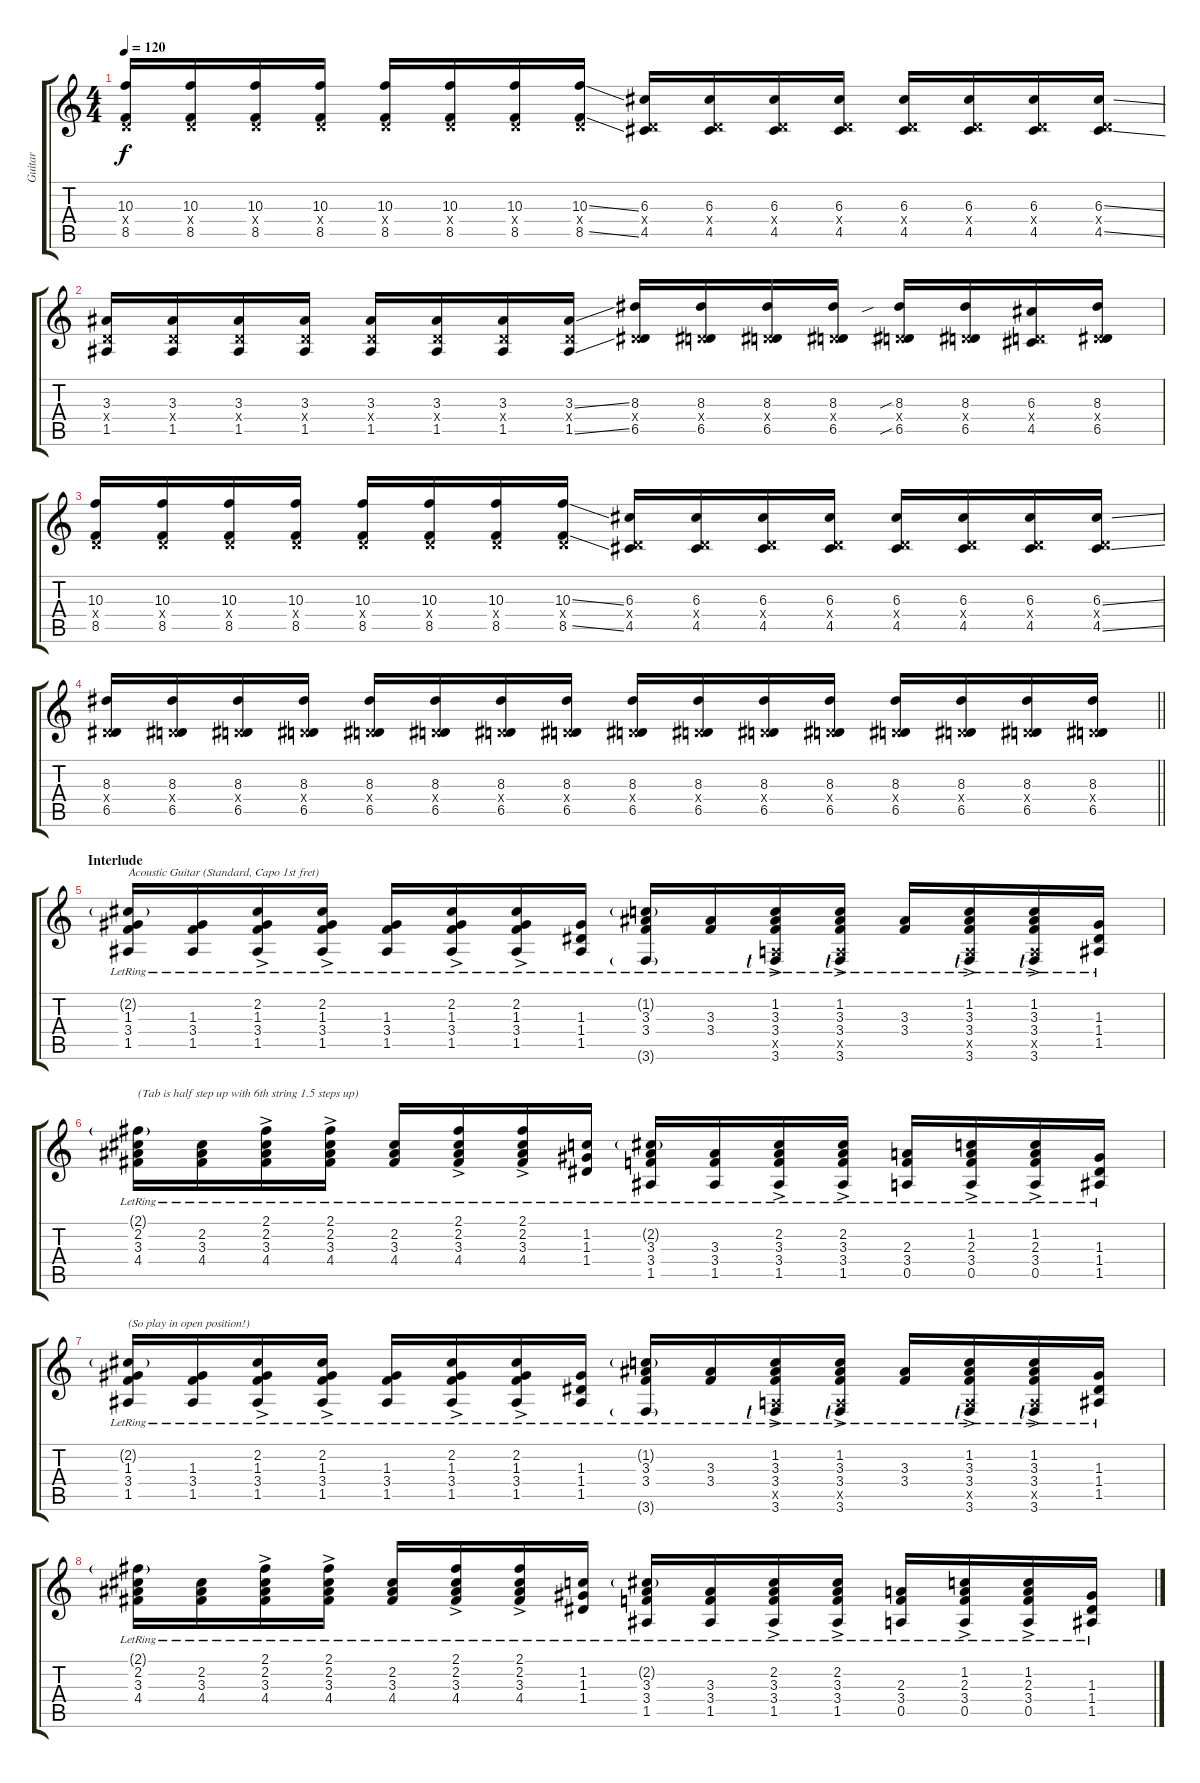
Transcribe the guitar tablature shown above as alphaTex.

\track ("Guitar" "Guitar") {instrument distortionguitar}
\staff {score tabs}
\tuning (E4 B3 G3 D3 A2 D2) {hide}
\ts (4 4)
\tempo 120
\clef g2
\ks c
(10.3 0.4{x} 8.5).16{dy f volume 16} (10.3 0.4{x} 8.5).16 (10.3 0.4{x} 8.5).16 (10.3 0.4{x} 8.5).16 (10.3 0.4{x} 8.5).16 (10.3 0.4{x} 8.5).16 (10.3 0.4{x} 8.5).16 (10.3{ss} 0.4{x} 8.5{ss}).16 (6.3 0.4{x} 4.5).16 (6.3 0.4{x} 4.5).16 (6.3 0.4{x} 4.5).16 (6.3 0.4{x} 4.5).16 (6.3 0.4{x} 4.5).16 (6.3 0.4{x} 4.5).16 (6.3 0.4{x} 4.5).16 (6.3{ss} 0.4{x} 4.5{ss}).16 |
(3.3 0.4{x} 1.5).16 (3.3 0.4{x} 1.5).16 (3.3 0.4{x} 1.5).16 (3.3 0.4{x} 1.5).16 (3.3 0.4{x} 1.5).16 (3.3 0.4{x} 1.5).16 (3.3 0.4{x} 1.5).16 (3.3{ss} 0.4{x} 1.5{ss}).16 (8.3 0.4{x} 6.5).16 (8.3 0.4{x} 6.5).16 (8.3 0.4{x} 6.5).16 (8.3 0.4{x} 6.5).16 (8.3{sib} 0.4{x} 6.5{sib}).16 (8.3 0.4{x} 6.5).16 (6.3 0.4{x} 4.5).16 (8.3 0.4{x} 6.5).16 |
(10.3 0.4{x} 8.5).16 (10.3 0.4{x} 8.5).16 (10.3 0.4{x} 8.5).16 (10.3 0.4{x} 8.5).16 (10.3 0.4{x} 8.5).16 (10.3 0.4{x} 8.5).16 (10.3 0.4{x} 8.5).16 (10.3{ss} 0.4{x} 8.5{ss}).16 (6.3 0.4{x} 4.5).16 (6.3 0.4{x} 4.5).16 (6.3 0.4{x} 4.5).16 (6.3 0.4{x} 4.5).16 (6.3 0.4{x} 4.5).16 (6.3 0.4{x} 4.5).16 (6.3 0.4{x} 4.5).16 (6.3{ss} 0.4{x} 4.5{ss}).16 |
\barLineRight lightlight
(8.3 0.4{x} 6.5).16 (8.3 0.4{x} 6.5).16 (8.3 0.4{x} 6.5).16 (8.3 0.4{x} 6.5).16 (8.3 0.4{x} 6.5).16 (8.3 0.4{x} 6.5).16 (8.3 0.4{x} 6.5).16 (8.3 0.4{x} 6.5).16 (8.3 0.4{x} 6.5).16 (8.3 0.4{x} 6.5).16 (8.3 0.4{x} 6.5).16 (8.3 0.4{x} 6.5).16 (8.3 0.4{x} 6.5).16 (8.3 0.4{x} 6.5).16 (8.3 0.4{x} 6.5).16 (8.3 0.4{x} 6.5).16 |
\section ("" "Interlude")
(2.2{g lr} 1.3{lr} 3.4{lr} 1.5{lr}).16{txt "Acoustic Guitar (Standard, Capo 1st fret)" volume 10 balance 0 instrument acousticguitarnylon} (1.3{lr} 3.4{lr} 1.5{lr}).16 (2.2{ac lr} 1.3{ac lr} 3.4{ac lr} 1.5{ac lr}).16 (2.2{ac lr} 1.3{ac lr} 3.4{ac lr} 1.5{ac lr}).16 (1.3{lr} 3.4{lr} 1.5{lr}).16 (2.2{ac lr} 1.3{ac lr} 3.4{ac lr} 1.5{ac lr}).16 (2.2{ac lr} 1.3{ac lr} 3.4{ac lr} 1.5{ac lr}).16 (1.3{lr} 1.4{lr} 1.5{lr}).16 (1.2{g lr} 3.3{lr} 3.4{lr} 3.6{g lr}).16 (3.3{lr} 3.4{lr}).16 (1.2{ac lr} 3.3{ac lr} 3.4{ac lr} 0.5{ac x} 3.6{ac lr lf 1}).16 (1.2{ac lr} 3.3{ac lr} 3.4{ac lr} 0.5{ac x} 3.6{ac lr lf 1}).16 (3.3{lr} 3.4{lr}).16 (1.2{ac lr} 3.3{ac lr} 3.4{ac lr} 0.5{ac x} 3.6{ac lr lf 1}).16 (1.2{ac lr} 3.3{ac lr} 3.4{ac lr} 0.5{ac x} 3.6{ac lr lf 1}).16 (1.3{lr} 1.4{lr} 1.5{lr}).16 |
(2.1{g lr} 2.2{lr} 3.3{lr} 4.4{lr}).16{txt "(Tab is half step up with 6th string 1.5 steps up)"} (2.2{lr} 3.3{lr} 4.4{lr}).16 (2.1{ac lr} 2.2{ac lr} 3.3{ac lr} 4.4{ac lr}).16 (2.1{ac lr} 2.2{ac lr} 3.3{ac lr} 4.4{ac lr}).16 (2.2{lr} 3.3{lr} 4.4{lr}).16 (2.1{ac lr} 2.2{ac lr} 3.3{ac lr} 4.4{ac lr}).16 (2.1{ac lr} 2.2{ac lr} 3.3{ac lr} 4.4{ac lr}).16 (1.2{lr} 1.3{lr} 1.4{lr}).16 (2.2{g lr} 3.3{lr} 3.4{lr} 1.5{lr}).16 (3.3{lr} 3.4{lr} 1.5{lr}).16 (2.2{ac lr} 3.3{ac lr} 3.4{ac lr} 1.5{ac lr}).16 (2.2{ac lr} 3.3{ac lr} 3.4{ac lr} 1.5{ac lr}).16 (2.3{lr} 3.4{lr} 0.5{lr}).16 (1.2{ac lr} 2.3{ac lr} 3.4{ac lr} 0.5{ac lr}).16 (1.2{ac lr} 2.3{ac lr} 3.4{ac lr} 0.5{ac lr}).16 (1.3{lr} 1.4{lr} 1.5{lr}).16 |
(2.2{g lr} 1.3{lr} 3.4{lr} 1.5{lr}).16{txt "(So play in open position!)"} (1.3{lr} 3.4{lr} 1.5{lr}).16 (2.2{ac lr} 1.3{ac lr} 3.4{ac lr} 1.5{ac lr}).16 (2.2{ac lr} 1.3{ac lr} 3.4{ac lr} 1.5{ac lr}).16 (1.3{lr} 3.4{lr} 1.5{lr}).16 (2.2{ac lr} 1.3{ac lr} 3.4{ac lr} 1.5{ac lr}).16 (2.2{ac lr} 1.3{ac lr} 3.4{ac lr} 1.5{ac lr}).16 (1.3{lr} 1.4{lr} 1.5{lr}).16 (1.2{g lr} 3.3{lr} 3.4{lr} 3.6{g lr}).16 (3.3{lr} 3.4{lr}).16 (1.2{ac lr} 3.3{ac lr} 3.4{ac lr} 0.5{ac x} 3.6{ac lr lf 1}).16 (1.2{ac lr} 3.3{ac lr} 3.4{ac lr} 0.5{ac x} 3.6{ac lr lf 1}).16 (3.3{lr} 3.4{lr}).16 (1.2{ac lr} 3.3{ac lr} 3.4{ac lr} 0.5{ac x} 3.6{ac lr lf 1}).16 (1.2{ac lr} 3.3{ac lr} 3.4{ac lr} 0.5{ac x} 3.6{ac lr lf 1}).16 (1.3{lr} 1.4{lr} 1.5{lr}).16 |
(2.1{g lr} 2.2{lr} 3.3{lr} 4.4{lr}).16 (2.2{lr} 3.3{lr} 4.4{lr}).16 (2.1{ac lr} 2.2{ac lr} 3.3{ac lr} 4.4{ac lr}).16 (2.1{ac lr} 2.2{ac lr} 3.3{ac lr} 4.4{ac lr}).16 (2.2{lr} 3.3{lr} 4.4{lr}).16 (2.1{ac lr} 2.2{ac lr} 3.3{ac lr} 4.4{ac lr}).16 (2.1{ac lr} 2.2{ac lr} 3.3{ac lr} 4.4{ac lr}).16 (1.2{lr} 1.3{lr} 1.4{lr}).16 (2.2{g lr} 3.3{lr} 3.4{lr} 1.5{lr}).16 (3.3{lr} 3.4{lr} 1.5{lr}).16 (2.2{ac lr} 3.3{ac lr} 3.4{ac lr} 1.5{ac lr}).16 (2.2{ac lr} 3.3{ac lr} 3.4{ac lr} 1.5{ac lr}).16 (2.3{lr} 3.4{lr} 0.5).16 (1.2{ac lr} 2.3{ac lr} 3.4{ac lr} 0.5{ac}).16 (1.2{ac lr} 2.3{ac lr} 3.4{ac lr} 0.5{ac}).16 (1.3{lr} 1.4{lr} 1.5{lr}).16
